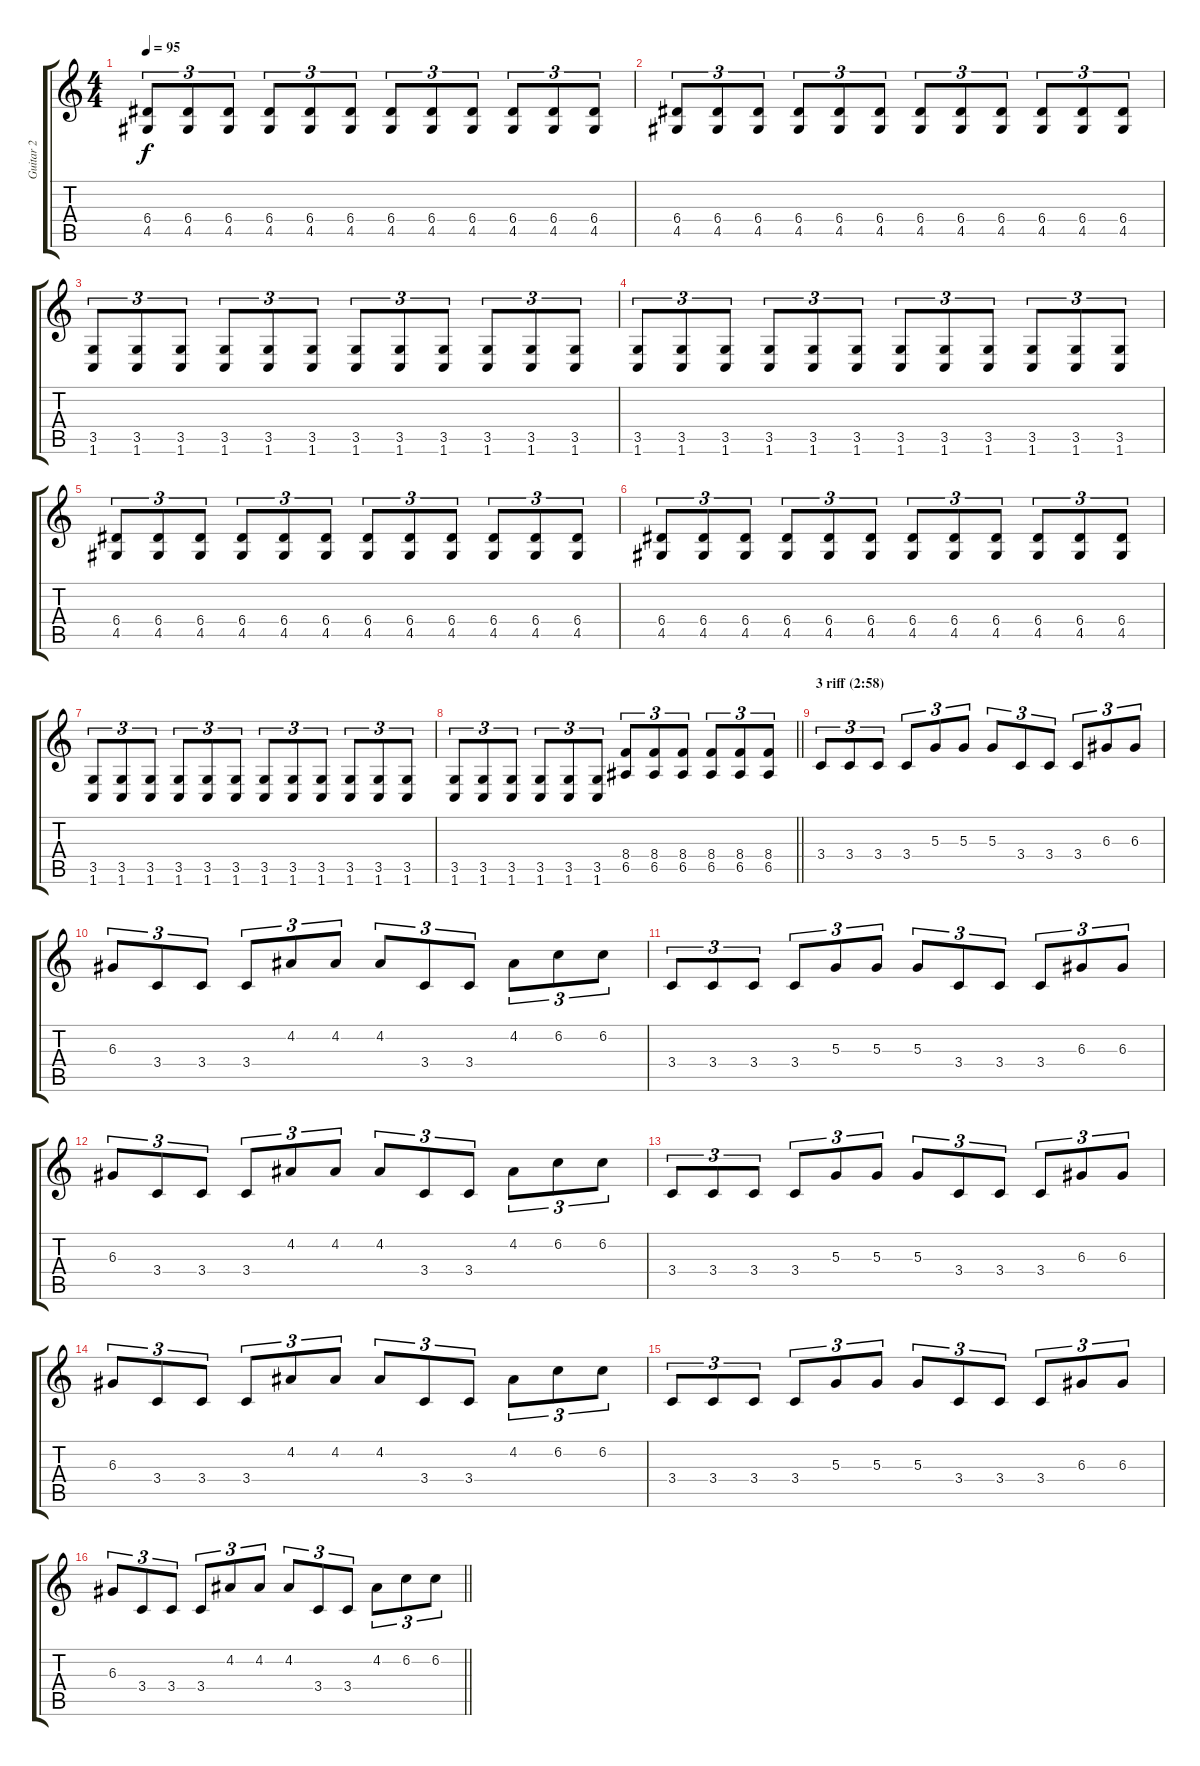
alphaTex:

\track ("Guitar 2" "Guitar 2") {instrument distortionguitar}
\staff {score tabs}
\tuning (B3 Gb3 D3 A2 E2 B1) {hide}
\ts (4 4)
\tempo 95
\clef g2
\ks c
(6.4 4.5).8{tu (3 2) dy f} (6.4 4.5).8{tu (3 2)} (6.4 4.5).8{tu (3 2)} (6.4 4.5).8{tu (3 2)} (6.4 4.5).8{tu (3 2)} (6.4 4.5).8{tu (3 2)} (6.4 4.5).8{tu (3 2)} (6.4 4.5).8{tu (3 2)} (6.4 4.5).8{tu (3 2)} (6.4 4.5).8{tu (3 2)} (6.4 4.5).8{tu (3 2)} (6.4 4.5).8{tu (3 2)} |
(6.4 4.5).8{tu (3 2)} (6.4 4.5).8{tu (3 2)} (6.4 4.5).8{tu (3 2)} (6.4 4.5).8{tu (3 2)} (6.4 4.5).8{tu (3 2)} (6.4 4.5).8{tu (3 2)} (6.4 4.5).8{tu (3 2)} (6.4 4.5).8{tu (3 2)} (6.4 4.5).8{tu (3 2)} (6.4 4.5).8{tu (3 2)} (6.4 4.5).8{tu (3 2)} (6.4 4.5).8{tu (3 2)} |
(3.5 1.6).8{tu (3 2)} (3.5 1.6).8{tu (3 2)} (3.5 1.6).8{tu (3 2)} (3.5 1.6).8{tu (3 2)} (3.5 1.6).8{tu (3 2)} (3.5 1.6).8{tu (3 2)} (3.5 1.6).8{tu (3 2)} (3.5 1.6).8{tu (3 2)} (3.5 1.6).8{tu (3 2)} (3.5 1.6).8{tu (3 2)} (3.5 1.6).8{tu (3 2)} (3.5 1.6).8{tu (3 2)} |
(3.5 1.6).8{tu (3 2)} (3.5 1.6).8{tu (3 2)} (3.5 1.6).8{tu (3 2)} (3.5 1.6).8{tu (3 2)} (3.5 1.6).8{tu (3 2)} (3.5 1.6).8{tu (3 2)} (3.5 1.6).8{tu (3 2)} (3.5 1.6).8{tu (3 2)} (3.5 1.6).8{tu (3 2)} (3.5 1.6).8{tu (3 2)} (3.5 1.6).8{tu (3 2)} (3.5 1.6).8{tu (3 2)} |
(6.4 4.5).8{tu (3 2)} (6.4 4.5).8{tu (3 2)} (6.4 4.5).8{tu (3 2)} (6.4 4.5).8{tu (3 2)} (6.4 4.5).8{tu (3 2)} (6.4 4.5).8{tu (3 2)} (6.4 4.5).8{tu (3 2)} (6.4 4.5).8{tu (3 2)} (6.4 4.5).8{tu (3 2)} (6.4 4.5).8{tu (3 2)} (6.4 4.5).8{tu (3 2)} (6.4 4.5).8{tu (3 2)} |
(6.4 4.5).8{tu (3 2)} (6.4 4.5).8{tu (3 2)} (6.4 4.5).8{tu (3 2)} (6.4 4.5).8{tu (3 2)} (6.4 4.5).8{tu (3 2)} (6.4 4.5).8{tu (3 2)} (6.4 4.5).8{tu (3 2)} (6.4 4.5).8{tu (3 2)} (6.4 4.5).8{tu (3 2)} (6.4 4.5).8{tu (3 2)} (6.4 4.5).8{tu (3 2)} (6.4 4.5).8{tu (3 2)} |
(3.5 1.6).8{tu (3 2)} (3.5 1.6).8{tu (3 2)} (3.5 1.6).8{tu (3 2)} (3.5 1.6).8{tu (3 2)} (3.5 1.6).8{tu (3 2)} (3.5 1.6).8{tu (3 2)} (3.5 1.6).8{tu (3 2)} (3.5 1.6).8{tu (3 2)} (3.5 1.6).8{tu (3 2)} (3.5 1.6).8{tu (3 2)} (3.5 1.6).8{tu (3 2)} (3.5 1.6).8{tu (3 2)} |
\barLineRight lightlight
(3.5 1.6).8{tu (3 2)} (3.5 1.6).8{tu (3 2)} (3.5 1.6).8{tu (3 2)} (3.5 1.6).8{tu (3 2)} (3.5 1.6).8{tu (3 2)} (3.5 1.6).8{tu (3 2)} (8.4 6.5).8{tu (3 2)} (8.4 6.5).8{tu (3 2)} (8.4 6.5).8{tu (3 2)} (8.4 6.5).8{tu (3 2)} (8.4 6.5).8{tu (3 2)} (8.4 6.5).8{tu (3 2)} |
\section ("" "3 riff (2:58)")
3.4.8{tu (3 2)} 3.4.8{tu (3 2)} 3.4.8{tu (3 2)} 3.4.8{tu (3 2)} 5.3.8{tu (3 2)} 5.3.8{tu (3 2)} 5.3.8{tu (3 2)} 3.4.8{tu (3 2)} 3.4.8{tu (3 2)} 3.4.8{tu (3 2)} 6.3.8{tu (3 2)} 6.3.8{tu (3 2)} |
6.3.8{tu (3 2)} 3.4.8{tu (3 2)} 3.4.8{tu (3 2)} 3.4.8{tu (3 2)} 4.2.8{tu (3 2)} 4.2.8{tu (3 2)} 4.2.8{tu (3 2)} 3.4.8{tu (3 2)} 3.4.8{tu (3 2)} 4.2.8{tu (3 2)} 6.2.8{tu (3 2)} 6.2.8{tu (3 2)} |
3.4.8{tu (3 2)} 3.4.8{tu (3 2)} 3.4.8{tu (3 2)} 3.4.8{tu (3 2)} 5.3.8{tu (3 2)} 5.3.8{tu (3 2)} 5.3.8{tu (3 2)} 3.4.8{tu (3 2)} 3.4.8{tu (3 2)} 3.4.8{tu (3 2)} 6.3.8{tu (3 2)} 6.3.8{tu (3 2)} |
6.3.8{tu (3 2)} 3.4.8{tu (3 2)} 3.4.8{tu (3 2)} 3.4.8{tu (3 2)} 4.2.8{tu (3 2)} 4.2.8{tu (3 2)} 4.2.8{tu (3 2)} 3.4.8{tu (3 2)} 3.4.8{tu (3 2)} 4.2.8{tu (3 2)} 6.2.8{tu (3 2)} 6.2.8{tu (3 2)} |
3.4.8{tu (3 2)} 3.4.8{tu (3 2)} 3.4.8{tu (3 2)} 3.4.8{tu (3 2)} 5.3.8{tu (3 2)} 5.3.8{tu (3 2)} 5.3.8{tu (3 2)} 3.4.8{tu (3 2)} 3.4.8{tu (3 2)} 3.4.8{tu (3 2)} 6.3.8{tu (3 2)} 6.3.8{tu (3 2)} |
6.3.8{tu (3 2)} 3.4.8{tu (3 2)} 3.4.8{tu (3 2)} 3.4.8{tu (3 2)} 4.2.8{tu (3 2)} 4.2.8{tu (3 2)} 4.2.8{tu (3 2)} 3.4.8{tu (3 2)} 3.4.8{tu (3 2)} 4.2.8{tu (3 2)} 6.2.8{tu (3 2)} 6.2.8{tu (3 2)} |
3.4.8{tu (3 2)} 3.4.8{tu (3 2)} 3.4.8{tu (3 2)} 3.4.8{tu (3 2)} 5.3.8{tu (3 2)} 5.3.8{tu (3 2)} 5.3.8{tu (3 2)} 3.4.8{tu (3 2)} 3.4.8{tu (3 2)} 3.4.8{tu (3 2)} 6.3.8{tu (3 2)} 6.3.8{tu (3 2)} |
\barLineRight lightlight
6.3.8{tu (3 2)} 3.4.8{tu (3 2)} 3.4.8{tu (3 2)} 3.4.8{tu (3 2)} 4.2.8{tu (3 2)} 4.2.8{tu (3 2)} 4.2.8{tu (3 2)} 3.4.8{tu (3 2)} 3.4.8{tu (3 2)} 4.2.8{tu (3 2)} 6.2.8{tu (3 2)} 6.2.8{tu (3 2)}
